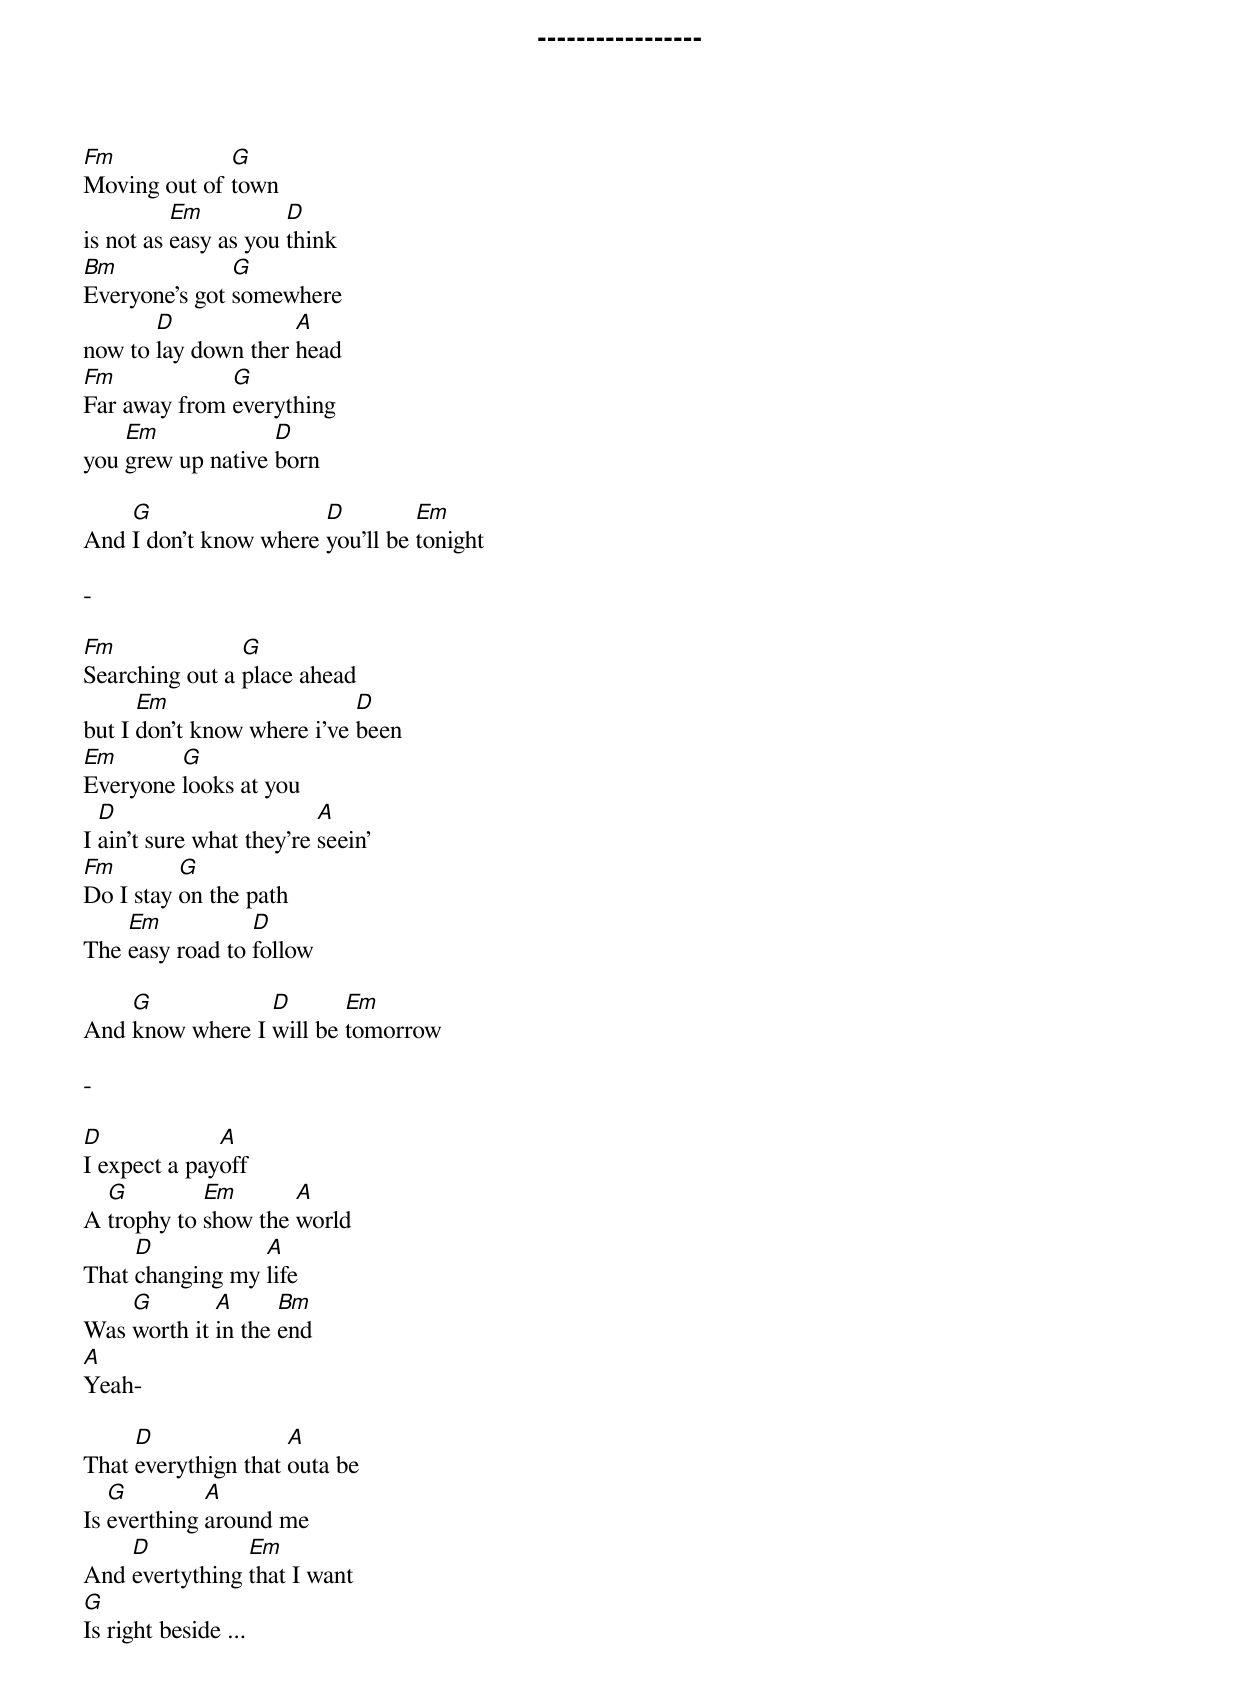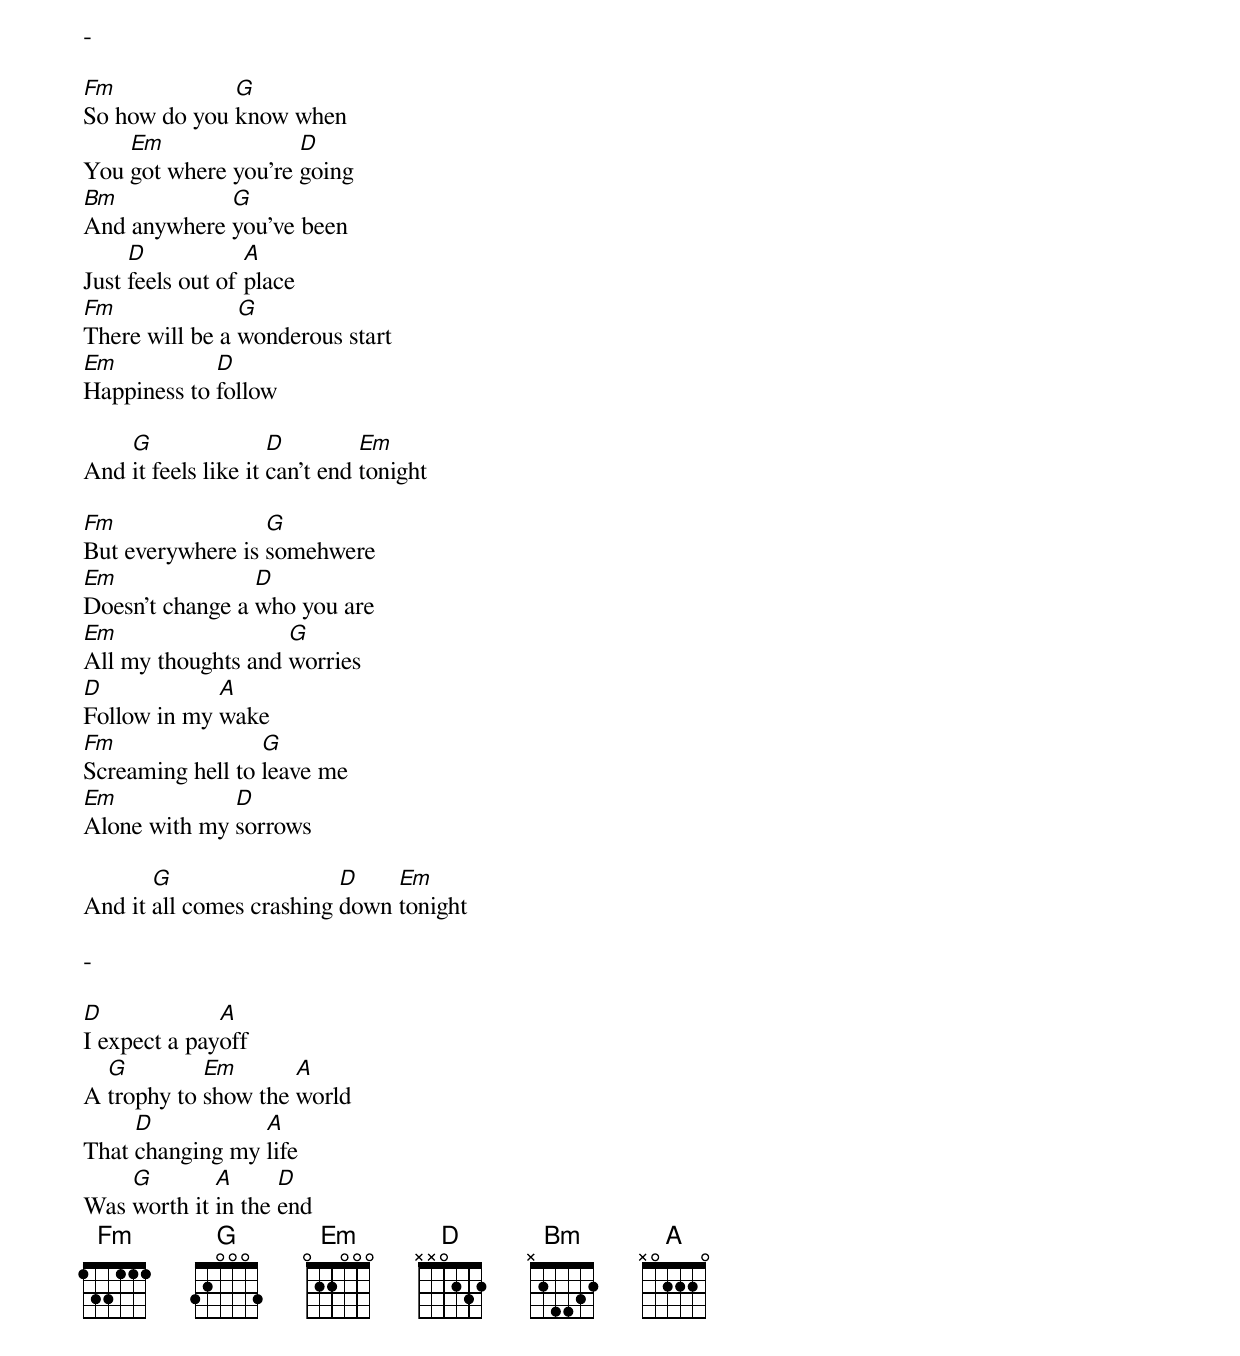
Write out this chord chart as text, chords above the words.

-----------------

Fm            G
Moving out of town
          Em          D
is not as easy as you think
Bm             G
Everyone's got somewhere
       D             A
now to lay down ther head
Fm            G
Far away from everything
    Em             D
you grew up native born

    G                  D         Em
And I don't know where you'll be tonight

-

Fm              G
Searching out a place ahead
      Em                    D
but I don't know where i've been
Em       G
Everyone looks at you
  D                       A
I ain't sure what they're seein'
Fm        G
Do I stay on the path
    Em           D
The easy road to follow

    G            D       Em
And know where I will be tomorrow

-

D             A
I expect a payoff
  G         Em       A
A trophy to show the world
     D           A
That changing my life
    G        A      Bm
Was worth it in the end
A
Yeah-

     D               A
That everythign that outa be
   G         A
Is everthing around me
    D           Em
And evertything that I want
G
Is right beside ...

-

Fm            G
So how do you know when
    Em               D
You got where you're going
Bm           G
And anywhere you've been
     D            A
Just feels out of place
Fm              G
There will be a wonderous start
Em           D
Happiness to follow

    G                D         Em
And it feels like it can't end tonight

Fm                G
But everywhere is somehwere
Em               D
Doesn't change a who you are
Em                  G
All my thoughts and worries
D            A
Follow in my wake
Fm                G
Screaming hell to leave me
Em            D
Alone with my sorrows

       G                  D    Em
And it all comes crashing down tonight

-

D             A
I expect a payoff
  G         Em       A
A trophy to show the world
     D           A
That changing my life
    G        A      D
Was worth it in the end
